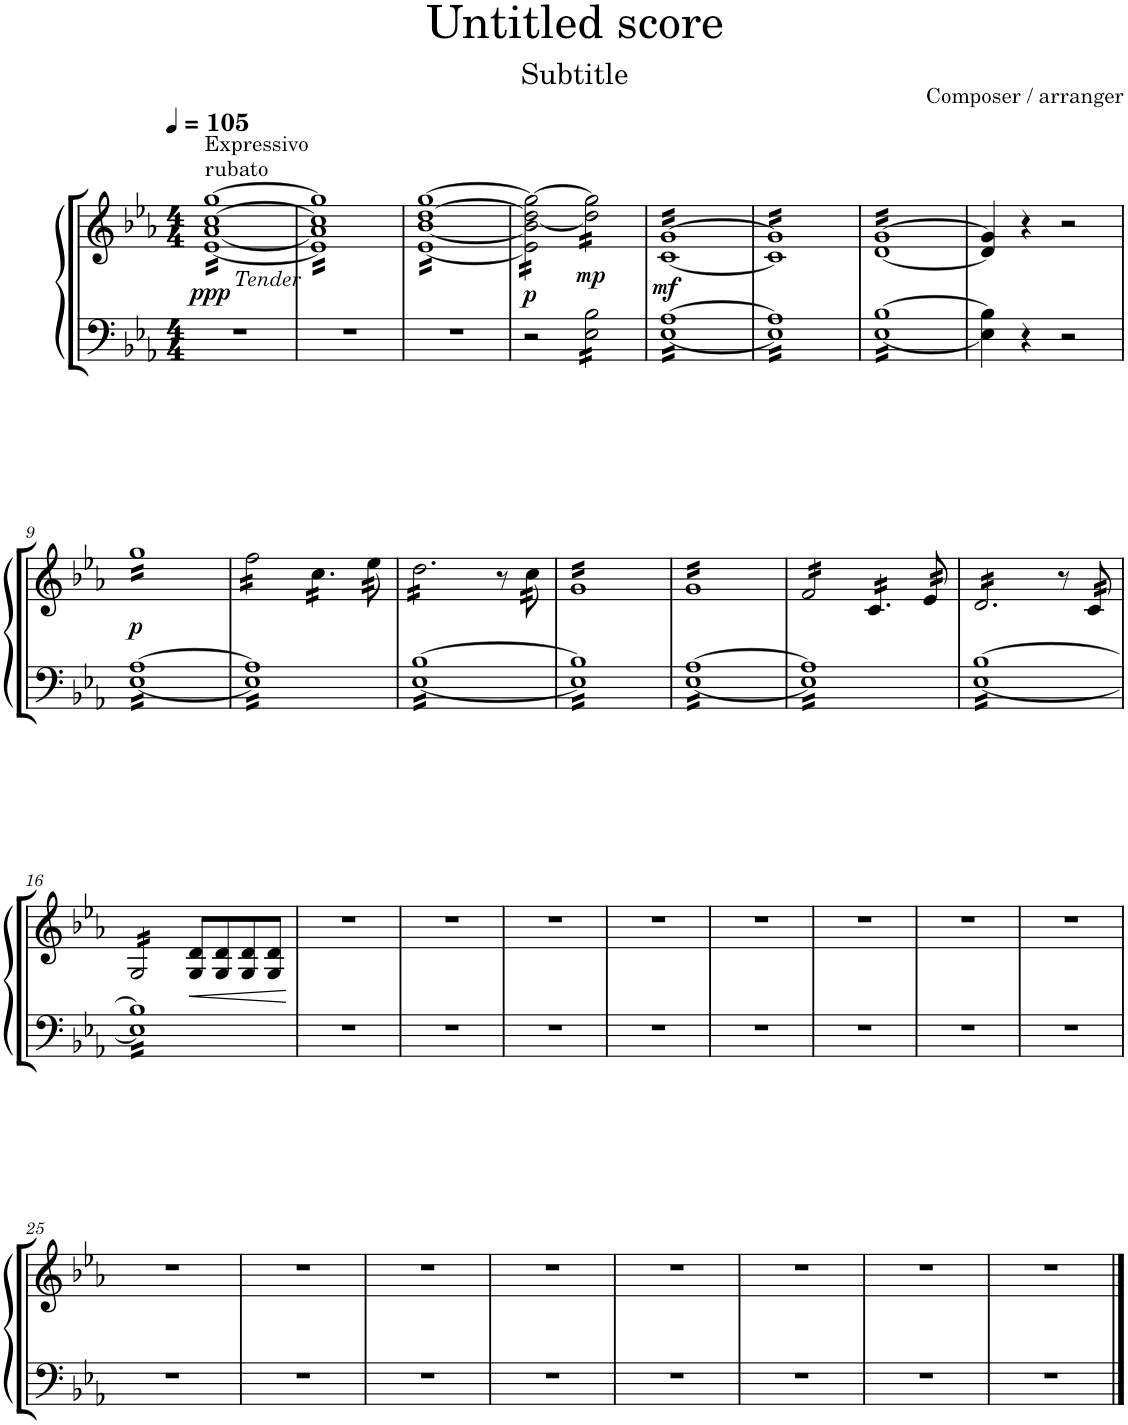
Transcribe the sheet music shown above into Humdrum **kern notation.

**kern	**kern	**dynam
*part1	*part1	*part1
*staff2	*staff1	*staff1/2
*I"Marimba	*	*
*I'Mrm.	*	*
*clefF4	*clefG2	*
*k[b-e-a-]	*k[b-e-a-]	*
*M4/4	*M4/4	*
*MM105	*MM105	*
=1	=1	=1
!	!LO:TX:a:t=rubato	!
!	!LO:TX:a:t=Expressivo	!
!	!LO:TX:b:i:t=Tender	!
!	!	!LO:DY:b
*	*tremolo	*
1r	[16e- [16a- [16cc [16ggLL	ppp
.	16e- 16a- 16cc 16gg	.
.	16e- 16a- 16cc 16gg	.
.	16e- 16a- 16cc 16gg	.
.	16e- 16a- 16cc 16gg	.
.	16e- 16a- 16cc 16gg	.
.	16e- 16a- 16cc 16gg	.
.	16e- 16a- 16cc 16gg	.
.	16e- 16a- 16cc 16gg	.
.	16e- 16a- 16cc 16gg	.
.	16e- 16a- 16cc 16gg	.
.	16e- 16a- 16cc 16gg	.
.	16e- 16a- 16cc 16gg	.
.	16e- 16a- 16cc 16gg	.
.	16e- 16a- 16cc 16gg	.
.	16e- 16a- 16cc 16ggJJ	.
=2	=2	=2
1r	16e-] 16a-] 16cc] 16gg]LL	.
.	16e- 16a- 16cc 16gg	.
.	16e- 16a- 16cc 16gg	.
.	16e- 16a- 16cc 16gg	.
.	16e- 16a- 16cc 16gg	.
.	16e- 16a- 16cc 16gg	.
.	16e- 16a- 16cc 16gg	.
.	16e- 16a- 16cc 16gg	.
.	16e- 16a- 16cc 16gg	.
.	16e- 16a- 16cc 16gg	.
.	16e- 16a- 16cc 16gg	.
.	16e- 16a- 16cc 16gg	.
.	16e- 16a- 16cc 16gg	.
.	16e- 16a- 16cc 16gg	.
.	16e- 16a- 16cc 16gg	.
.	16e- 16a- 16cc 16ggJJ	.
=3	=3	=3
1r	[16e- [16b- [16dd [16ggLL	.
.	16e- 16b- 16dd 16gg	.
.	16e- 16b- 16dd 16gg	.
.	16e- 16b- 16dd 16gg	.
.	16e- 16b- 16dd 16gg	.
.	16e- 16b- 16dd 16gg	.
.	16e- 16b- 16dd 16gg	.
.	16e- 16b- 16dd 16gg	.
.	16e- 16b- 16dd 16gg	.
.	16e- 16b- 16dd 16gg	.
.	16e- 16b- 16dd 16gg	.
.	16e- 16b- 16dd 16gg	.
.	16e- 16b- 16dd 16gg	.
.	16e- 16b- 16dd 16gg	.
.	16e- 16b- 16dd 16gg	.
.	16e- 16b- 16dd 16ggJJ	.
=4	=4	=4
!	!	!LO:DY:b
2r	16e-\] 16b-\] 16dd\ 16gg\LL	p
.	16e-\ 16b-\ 16dd\ 16gg\	.
.	16e-\ 16b-\ 16dd\ 16gg\	.
.	16e-\ 16b-\ 16dd\ 16gg\	.
.	16e-\ 16b-\ 16dd\ 16gg\	.
.	16e-\ 16b-\ 16dd\ 16gg\	.
.	16e-\ 16b-\ 16dd\ 16gg\	.
.	16e-\ 16b-\ 16dd\ 16gg\JJ	.
!	!	!LO:DY:b
*tremolo	*	*
16E-\ 16B-\LL	16dd\] 16gg\]LL	mp
16E-\ 16B-\	16dd\ 16gg\	.
16E-\ 16B-\	16dd\ 16gg\	.
16E-\ 16B-\	16dd\ 16gg\	.
16E-\ 16B-\	16dd\ 16gg\	.
16E-\ 16B-\	16dd\ 16gg\	.
16E-\ 16B-\	16dd\ 16gg\	.
16E-\ 16B-\JJ	16dd\ 16gg\JJ	.
=5	=5	=5
!	!	!LO:DY:b
[16E- [16A-LL	[16c [16gLL	mf
16E- 16A-	16c 16g	.
16E- 16A-	16c 16g	.
16E- 16A-	16c 16g	.
16E- 16A-	16c 16g	.
16E- 16A-	16c 16g	.
16E- 16A-	16c 16g	.
16E- 16A-	16c 16g	.
16E- 16A-	16c 16g	.
16E- 16A-	16c 16g	.
16E- 16A-	16c 16g	.
16E- 16A-	16c 16g	.
16E- 16A-	16c 16g	.
16E- 16A-	16c 16g	.
16E- 16A-	16c 16g	.
16E- 16A-JJ	16c 16gJJ	.
=6	=6	=6
16E-] 16A-]LL	16c] 16g]LL	.
16E- 16A-	16c 16g	.
16E- 16A-	16c 16g	.
16E- 16A-	16c 16g	.
16E- 16A-	16c 16g	.
16E- 16A-	16c 16g	.
16E- 16A-	16c 16g	.
16E- 16A-	16c 16g	.
16E- 16A-	16c 16g	.
16E- 16A-	16c 16g	.
16E- 16A-	16c 16g	.
16E- 16A-	16c 16g	.
16E- 16A-	16c 16g	.
16E- 16A-	16c 16g	.
16E- 16A-	16c 16g	.
16E- 16A-JJ	16c 16gJJ	.
=7	=7	=7
[16E- [16B-LL	[16d [16gLL	.
16E- 16B-	16d 16g	.
16E- 16B-	16d 16g	.
16E- 16B-	16d 16g	.
16E- 16B-	16d 16g	.
16E- 16B-	16d 16g	.
16E- 16B-	16d 16g	.
16E- 16B-	16d 16g	.
16E- 16B-	16d 16g	.
16E- 16B-	16d 16g	.
16E- 16B-	16d 16g	.
16E- 16B-	16d 16g	.
16E- 16B-	16d 16g	.
16E- 16B-	16d 16g	.
16E- 16B-	16d 16g	.
16E- 16B-JJ	16d 16gJJ	.
*	*Xtremolo	*
*Xtremolo	*	*
=8	=8	=8
4E-\] 4B-\]	4d/] 4g/]	.
4r	4r	.
2r	2r	.
!!LO:LB:g=z
=9	=9	=9
!	!	!LO:DY:b
*tremolo	*	*
*	*tremolo	*
[16E- [16A-LL	16ggLL	p
16E- 16A-	16gg	.
16E- 16A-	16gg	.
16E- 16A-	16gg	.
16E- 16A-	16gg	.
16E- 16A-	16gg	.
16E- 16A-	16gg	.
16E- 16A-	16gg	.
16E- 16A-	16gg	.
16E- 16A-	16gg	.
16E- 16A-	16gg	.
16E- 16A-	16gg	.
16E- 16A-	16gg	.
16E- 16A-	16gg	.
16E- 16A-	16gg	.
16E- 16A-JJ	16ggJJ	.
=10	=10	=10
16E-] 16A-]LL	16ff\LL	.
16E- 16A-	16ff\	.
16E- 16A-	16ff\	.
16E- 16A-	16ff\	.
16E- 16A-	16ff\	.
16E- 16A-	16ff\	.
16E- 16A-	16ff\	.
16E- 16A-	16ff\JJ	.
16E- 16A-	16cc\LL	.
16E- 16A-	16cc\	.
16E- 16A-	16cc\	.
16E- 16A-	16cc\	.
16E- 16A-	16cc\	.
16E- 16A-	16cc\JJ	.
16E- 16A-	32ee-\	.
.	32ee-\	.
16E- 16A-JJ	32ee-\	.
.	32ee-\	.
=11	=11	=11
[16E- [16B-LL	16dd\LL	.
16E- 16B-	16dd\	.
16E- 16B-	16dd\	.
16E- 16B-	16dd\	.
16E- 16B-	16dd\	.
16E- 16B-	16dd\	.
16E- 16B-	16dd\	.
16E- 16B-	16dd\	.
16E- 16B-	16dd\	.
16E- 16B-	16dd\	.
16E- 16B-	16dd\	.
16E- 16B-	16dd\JJ	.
16E- 16B-	8r	.
16E- 16B-	.	.
16E- 16B-	32cc\	.
.	32cc\	.
16E- 16B-JJ	32cc\	.
.	32cc\	.
=12	=12	=12
16E-] 16B-]LL	16gLL	.
16E- 16B-	16g	.
16E- 16B-	16g	.
16E- 16B-	16g	.
16E- 16B-	16g	.
16E- 16B-	16g	.
16E- 16B-	16g	.
16E- 16B-	16g	.
16E- 16B-	16g	.
16E- 16B-	16g	.
16E- 16B-	16g	.
16E- 16B-	16g	.
16E- 16B-	16g	.
16E- 16B-	16g	.
16E- 16B-	16g	.
16E- 16B-JJ	16gJJ	.
=13	=13	=13
[16E- [16A-LL	16gLL	.
16E- 16A-	16g	.
16E- 16A-	16g	.
16E- 16A-	16g	.
16E- 16A-	16g	.
16E- 16A-	16g	.
16E- 16A-	16g	.
16E- 16A-	16g	.
16E- 16A-	16g	.
16E- 16A-	16g	.
16E- 16A-	16g	.
16E- 16A-	16g	.
16E- 16A-	16g	.
16E- 16A-	16g	.
16E- 16A-	16g	.
16E- 16A-JJ	16gJJ	.
=14	=14	=14
16E-] 16A-]LL	16f/LL	.
16E- 16A-	16f/	.
16E- 16A-	16f/	.
16E- 16A-	16f/	.
16E- 16A-	16f/	.
16E- 16A-	16f/	.
16E- 16A-	16f/	.
16E- 16A-	16f/JJ	.
16E- 16A-	16c/LL	.
16E- 16A-	16c/	.
16E- 16A-	16c/	.
16E- 16A-	16c/	.
16E- 16A-	16c/	.
16E- 16A-	16c/JJ	.
16E- 16A-	32e-/	.
.	32e-/	.
16E- 16A-JJ	32e-/	.
.	32e-/	.
=15	=15	=15
[16E- [16B-LL	16d/LL	.
16E- 16B-	16d/	.
16E- 16B-	16d/	.
16E- 16B-	16d/	.
16E- 16B-	16d/	.
16E- 16B-	16d/	.
16E- 16B-	16d/	.
16E- 16B-	16d/	.
16E- 16B-	16d/	.
16E- 16B-	16d/	.
16E- 16B-	16d/	.
16E- 16B-	16d/JJ	.
16E- 16B-	8r	.
16E- 16B-	.	.
16E- 16B-	32c/	.
.	32c/	.
16E- 16B-JJ	32c/	.
.	32c/	.
!!LO:LB:g=z
=16	=16	=16
16E-] 16B-]LL	16G/LL	.
16E- 16B-	16G/	.
16E- 16B-	16G/	.
16E- 16B-	16G/	.
16E- 16B-	16G/	.
16E- 16B-	16G/	.
16E- 16B-	16G/	.
16E- 16B-	16G/JJ	.
*	*Xtremolo	*
!	!	!LO:HP:b
16E- 16B-	8G/ 8d/L	<
16E- 16B-	.	.
16E- 16B-	8G/ 8d/	.
16E- 16B-	.	.
16E- 16B-	8G/ 8d/	.
16E- 16B-	.	.
16E- 16B-	8G/ 8d/J	.
16E- 16B-JJ	.	.
*Xtremolo	*	*
.	.	[
=17	=17	=17
1r	1r	.
=18	=18	=18
1r	1r	.
=19	=19	=19
1r	1r	.
=20	=20	=20
1r	1r	.
=21	=21	=21
1r	1r	.
=22	=22	=22
1r	1r	.
=23	=23	=23
1r	1r	.
=24	=24	=24
1r	1r	.
!!LO:LB:g=z
=25	=25	=25
1r	1r	.
=26	=26	=26
1r	1r	.
=27	=27	=27
1r	1r	.
=28	=28	=28
1r	1r	.
=29	=29	=29
1r	1r	.
=30	=30	=30
1r	1r	.
=31	=31	=31
1r	1r	.
=32	=32	=32
1r	1r	.
==	==	==
*-	*-	*-
